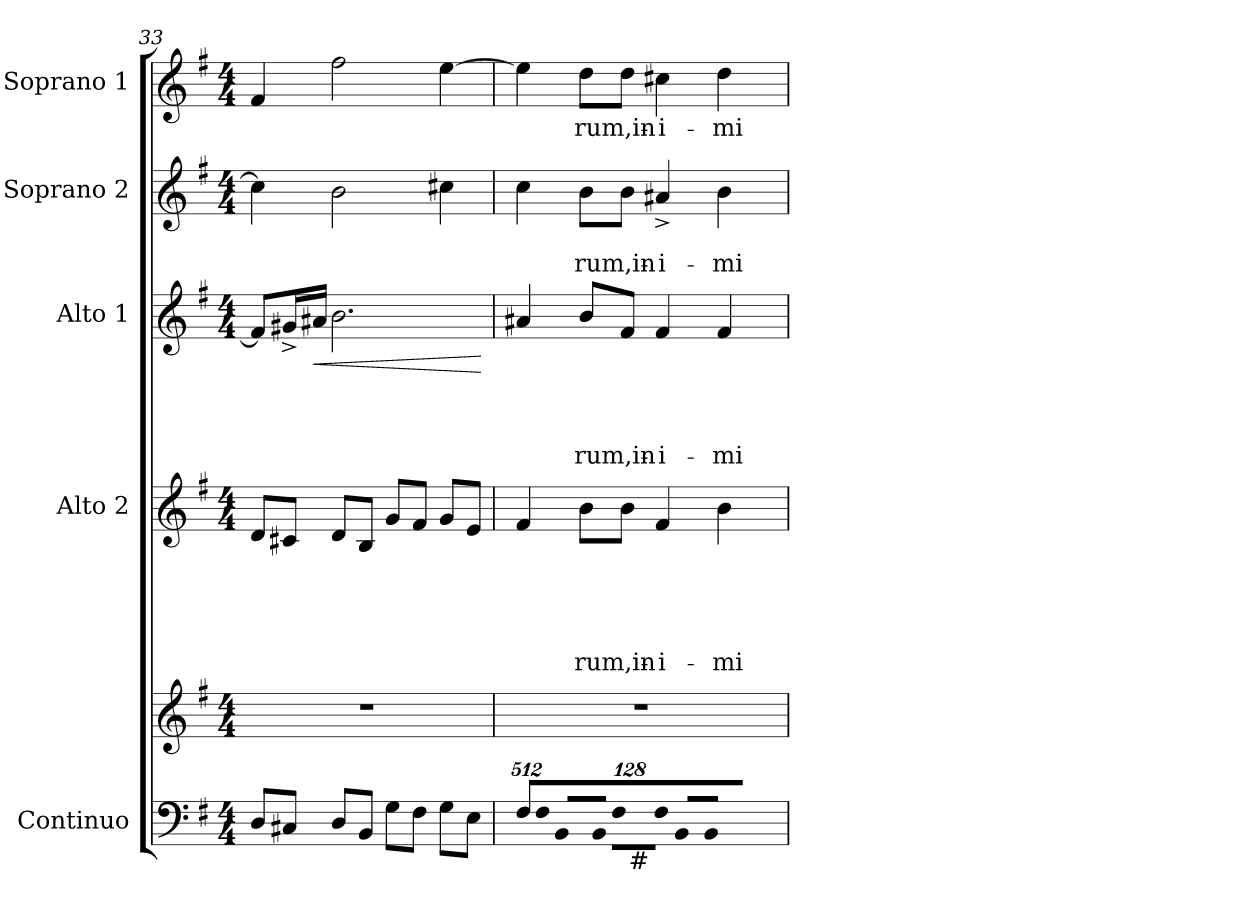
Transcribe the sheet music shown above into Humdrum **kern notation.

**kern	**kern	**kern	**text	**text	**text	**text	**text	**kern	**text	**text	**text	**text	**dynam	**kern	**text	**text	**kern	**text
*part5	*part5	*part4	*part4	*part4	*part4	*part4	*part4	*part3	*part3	*part3	*part3	*part3	*part3	*part2	*part2	*part2	*part1	*part1
*staff6	*staff5	*staff4	*staff4	*staff4	*staff4	*staff4	*staff4	*staff3	*staff3	*staff3	*staff3	*staff3	*staff3	*staff2	*staff2	*staff2	*staff1	*staff1
*I"Continuo	*	*I"Alto 2	*	*	*	*	*	*I"Alto 1	*	*	*	*	*	*I"Soprano 2	*	*	*I"Soprano 1	*
*	*	*I'A. 2	*	*	*	*	*	*I'A. 1	*	*	*	*	*	*I'S. 2	*	*	*I'S. 1	*
*clefF4	*clefG2	*clefG2	*	*	*	*	*	*clefG2	*	*	*	*	*	*clefG2	*	*	*clefG2	*
*k[f#]	*k[f#]	*k[f#]	*	*	*	*	*	*k[f#]	*	*	*	*	*	*k[f#]	*	*	*k[f#]	*
*G:	*G:	*G:	*	*	*	*	*	*G:	*	*	*	*	*	*G:	*	*	*G:	*
*M4/4	*M4/4	*M4/4	*	*	*	*	*	*M4/4	*	*	*	*	*	*M4/4	*	*	*M4/4	*
=33	=33	=33	=33	=33	=33	=33	=33	=33	=33	=33	=33	=33	=33	=33	=33	=33	=33	=33
8D/L	1r	8d/L	.	.	.	.	.	8f#/L]	.	.	.	.	.	4cc#\]	.	.	4f#/	.
8C#X/J	.	8c#X/J	.	.	.	.	.	16g#X^</L	.	.	.	.	.	.	.	.	.	.
!	!	!	!	!	!	!	!	!	!	!	!	!	!LO:HP:b	!	!	!	!	!
.	.	.	.	.	.	.	.	16a#X/JJ	.	.	.	.	<	.	.	.	.	.
8D/L	.	8d/L	.	.	.	.	.	2.b\	.	.	.	.	.	2b\	.	.	2ff#\	.
8BB/J	.	8B/J	.	.	.	.	.	.	.	.	.	.	.	.	.	.	.	.
8G\L	.	8g/L	.	.	.	.	.	.	.	.	.	.	.	.	.	.	.	.
8F#\J	.	8f#/J	.	.	.	.	.	.	.	.	.	.	.	.	.	.	.	.
8G\L	.	8g/L	.	.	.	.	.	.	.	.	.	.	.	4cc#X\	.	.	[>4ee\	.
8E\J	.	8e/J	.	.	.	.	.	.	.	.	.	.	.	.	.	.	.	.
.	.	.	.	.	.	.	.	.	.	.	.	.	[	.	.	.	.	.
!!LO:PB:g=z
=34	=34	=34	=34	=34	=34	=34	=34	=34	=34	=34	=34	=34	=34	=34	=34	=34	=34	=34
*Xbrackettup	*	*	*	*	*	*	*	*	*	*	*	*	*	*	*	*	*	*
!LO:TX:b:t=#	!	!	!	!	!	!	!	!	!	!	!	!	!	!	!	!	!	!
!LO:N:vis=8	!	!	!	!	!	!	!	!	!	!	!	!	!	!	!	!	!	!
*^	*	*	*	*	*	*	*	*	*	*	*	*	*	*	*	*	*	*
4096%293F#\L	4ryy	1r	4f#/	.	.	.	.	.	4a#X/	.	.	.	.	.	4cc\	.	.	4ee\]	.
!LO:N:vis=8	!	!	!	!	!	!	!	!	!	!	!	!	!	!	!	!	!	!	!
1024%73F#\J	.	.	.	.	.	.	.	.	.	.	.	.	.	.	.	.	.	.	.
!LO:N:vis=8	!	!	!	!	!	!	!	!	!	!	!	!	!	!	!	!	!	!	!
4096%293BB/L	.	.	.	.	.	.	.	.	.	.	.	.	.	.	.	.	.	.	.
!LO:N:vis=8	!	!	!	!	!	!	!	!	!	!	!	!	!	!	!	!	!	!	!
1024%73BB/J	.	.	.	.	.	.	.	.	.	.	.	.	.	.	.	.	.	.	.
!	!	!	!	!	!	!	!	!LO:LY:b	!	!	!	!	!LO:LY:b	!	!	!	!LO:LY:b	!	!LO:LY:b
.	8ryy	.	8b\L	.	.	.	.	-rum,in-	8b/L	.	.	.	-rum,in-	.	8b\L	.	-rum,in-	8dd\L	-rum,in-
!LO:N:vis=8	!	!	!	!	!	!	!	!	!	!	!	!	!	!	!	!	!	!	!
4096%293F#\L	.	.	.	.	.	.	.	.	.	.	.	.	.	.	.	.	.	.	.
!LO:N:vis=8	!	!	!	!	!	!	!	!	!	!	!	!	!	!	!	!	!	!	!
1024%73F#\J	.	.	.	.	.	.	.	.	.	.	.	.	.	.	.	.	.	.	.
.	64ryy	.	8b\J	.	.	.	.	.	8f#/J	.	.	.	.	.	8b\J	.	.	8dd\J	.
!	!LO:TX:b:t=#	!	!	!	!	!	!	!	!	!	!	!	!	!	!	!	!	!	!
.	2ryy	.	.	.	.	.	.	.	.	.	.	.	.	.	.	.	.	.	.
!LO:N:vis=8	!	!	!	!	!	!	!	!	!	!	!	!	!	!	!	!	!	!	!
4096%293BB/L	.	.	.	.	.	.	.	.	.	.	.	.	.	.	.	.	.	.	.
!	!	!	!	!	!	!	!	!LO:LY:b	!	!	!	!	!LO:LY:b	!	!	!	!LO:LY:b	!	!LO:LY:b
8BB/J	.	.	4f#/	.	.	.	.	-i-	4f#/	.	.	.	-i-	.	4a#X^</	.	-i-	4cc#X\	-i-
4.ryy	.	.	.	.	.	.	.	.	.	.	.	.	.	.	.	.	.	.	.
!	!	!	!	!	!	!	!	!LO:LY:b	!	!	!	!	!LO:LY:b	!	!	!	!LO:LY:b	!	!LO:LY:b
.	.	.	4b\	.	.	.	.	-mi-	4f#/	.	.	.	-mi-	.	4b\	.	-mi-	4dd\	-mi-
.	16..ryy	.	.	.	.	.	.	.	.	.	.	.	.	.	.	.	.	.	.
*v	*v	*	*	*	*	*	*	*	*	*	*	*	*	*	*	*	*	*	*
=	=	=	=	=	=	=	=	=	=	=	=	=	=	=	=	=	=	=
*-	*-	*-	*-	*-	*-	*-	*-	*-	*-	*-	*-	*-	*-	*-	*-	*-	*-	*-
